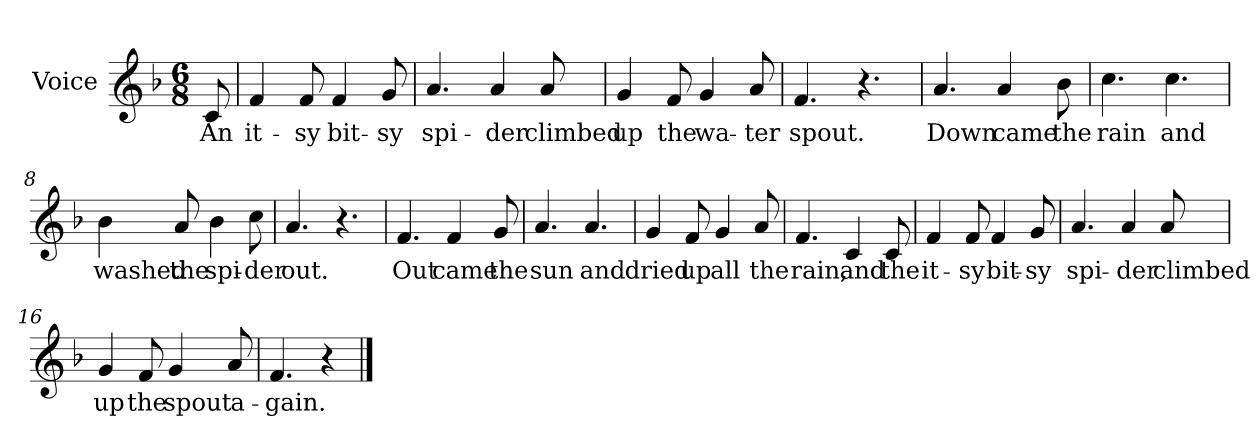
**kern	**text
*part1	*part1
*staff1	*staff1
*I"Voice	*
*k[b-]	*
*F:	*
*M6/8	*
=1	=1
8c	An
=2	=2
4f	it-
8f	-sy
4f	bit-
8g	-sy
=3	=3
4.a	spi-
4a	-der
8a	climbed
=4	=4
4g	up
8f	the
4g	wa-
8a	-ter
=5	=5
4.f	spout.
4.r	.
=6	=6
4.a	Down
4a	came
8b-	the
=7	=7
4.cc	rain
4.cc	and
=8	=8
4b-	washed
8a	the
4b-	spi-
8cc	-der
=9	=9
4.a	out.
4.r	.
=10	=10
4.f	Out
4f	came
8g	the
=11	=11
4.a	sun
4.a	and
=12	=12
4g	dried
8f	up
4g	all
8a	the
=13	=13
4.f	rain,
4c	and
8c	the
=14	=14
4f	it-
8f	-sy
4f	bit-
8g	-sy
=15	=15
4.a	spi-
4a	-der
8a	climbed
=16	=16
4g	up
8f	the
4g	spout
8a	a-
=17	=17
4.f	-gain.
4r	.
==	==
*-	*-
